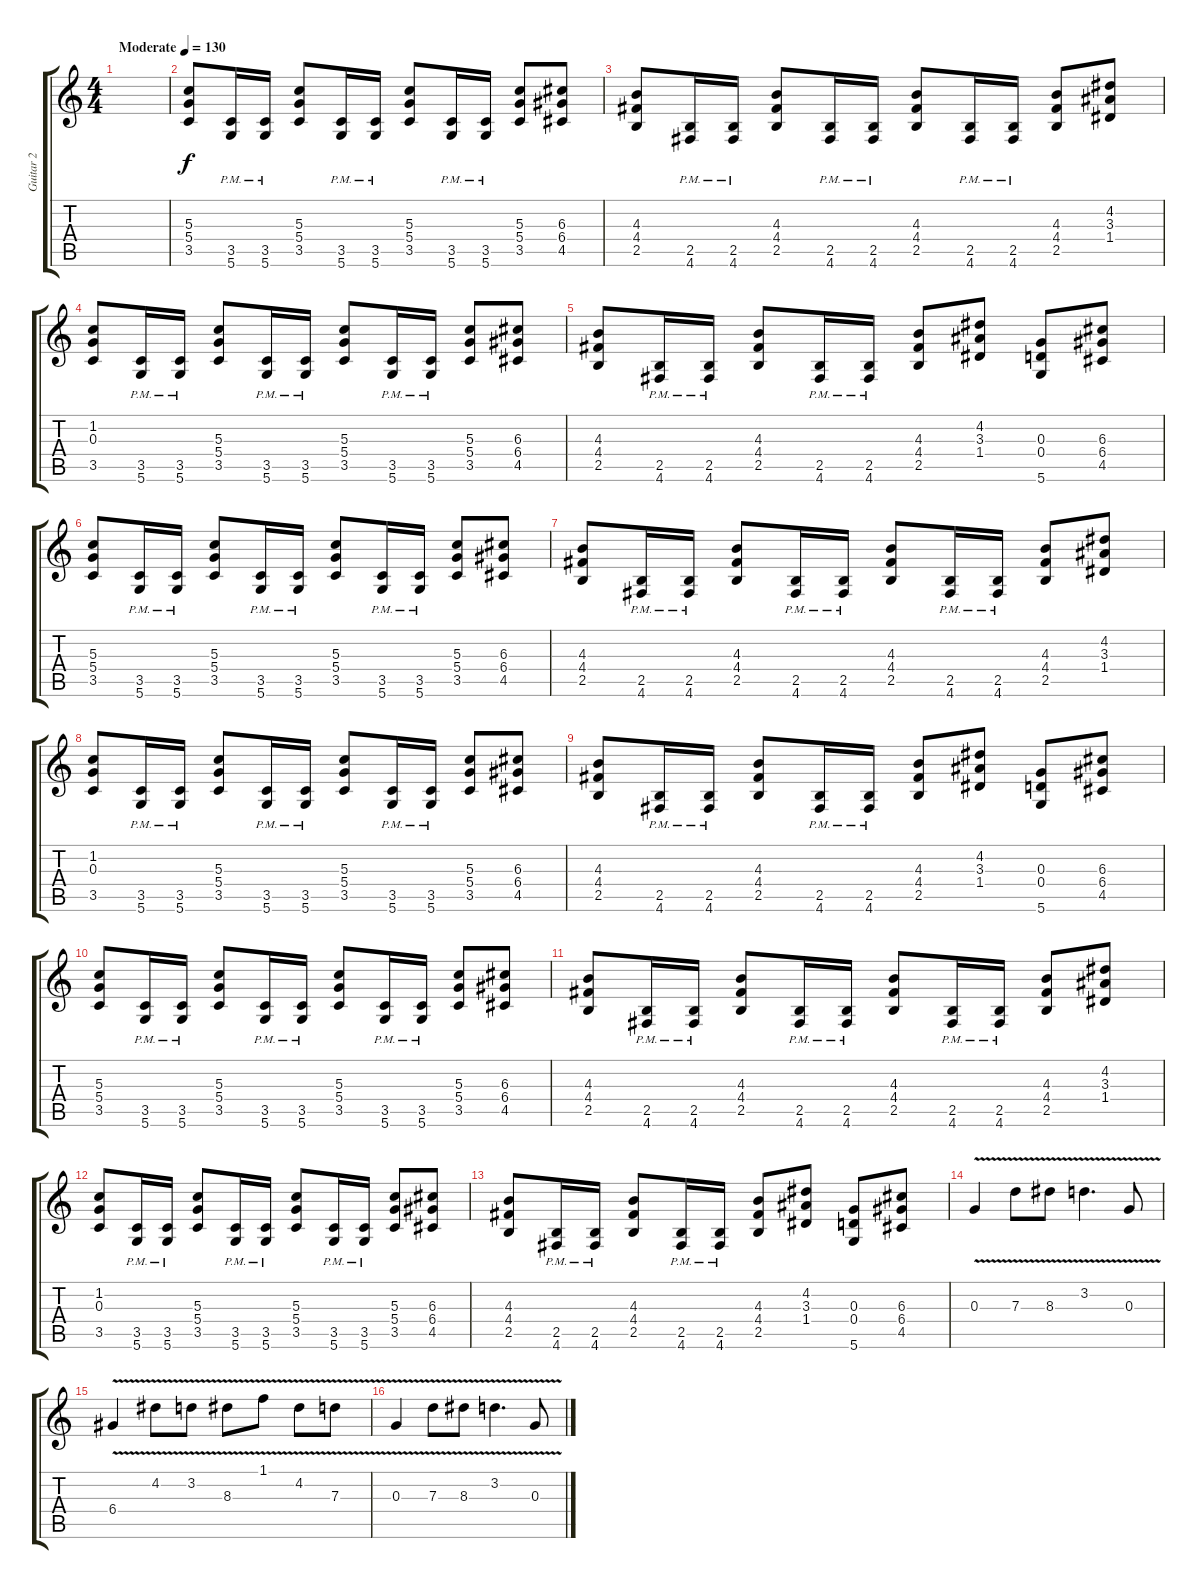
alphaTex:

\track ("Guitar 2" "Guitar 2") {instrument overdrivenguitar}
\staff {score tabs}
\tuning (E4 B3 G3 D3 A2 D2) {hide}
\ts (4 4)
\tempo (130 "Moderate")
\clef g2
\ks c
|
(5.3 5.4 3.5).8 (3.5{pm} 5.6{pm}).16 (3.5{pm} 5.6{pm}).16 (5.3 5.4 3.5).8 (3.5{pm} 5.6{pm}).16 (3.5{pm} 5.6{pm}).16 (5.3 5.4 3.5).8 (3.5{pm} 5.6{pm}).16 (3.5{pm} 5.6{pm}).16 (5.3 5.4 3.5).8 (6.3 6.4 4.5).8 |
(4.3 4.4 2.5).8 (2.5{pm} 4.6{pm}).16 (2.5{pm} 4.6{pm}).16 (4.3 4.4 2.5).8 (2.5{pm} 4.6{pm}).16 (2.5{pm} 4.6{pm}).16 (4.3 4.4 2.5).8 (2.5{pm} 4.6{pm}).16 (2.5{pm} 4.6{pm}).16 (4.3 4.4 2.5).8 (4.2 3.3 1.4).8 |
(1.2 0.3 3.5).8 (3.5{pm} 5.6{pm}).16 (3.5{pm} 5.6{pm}).16 (5.3 5.4 3.5).8 (3.5{pm} 5.6{pm}).16 (3.5{pm} 5.6{pm}).16 (5.3 5.4 3.5).8 (3.5{pm} 5.6{pm}).16 (3.5{pm} 5.6{pm}).16 (5.3 5.4 3.5).8 (6.3 6.4 4.5).8 |
(4.3 4.4 2.5).8 (2.5{pm} 4.6{pm}).16 (2.5{pm} 4.6{pm}).16 (4.3 4.4 2.5).8 (2.5{pm} 4.6{pm}).16 (2.5{pm} 4.6{pm}).16 (4.3 4.4 2.5).8 (4.2 3.3 1.4).8 (0.3 0.4 5.6).8 (6.3 6.4 4.5).8 |
(5.3 5.4 3.5).8 (3.5{pm} 5.6{pm}).16 (3.5{pm} 5.6{pm}).16 (5.3 5.4 3.5).8 (3.5{pm} 5.6{pm}).16 (3.5{pm} 5.6{pm}).16 (5.3 5.4 3.5).8 (3.5{pm} 5.6{pm}).16 (3.5{pm} 5.6{pm}).16 (5.3 5.4 3.5).8 (6.3 6.4 4.5).8 |
(4.3 4.4 2.5).8 (2.5{pm} 4.6{pm}).16 (2.5{pm} 4.6{pm}).16 (4.3 4.4 2.5).8 (2.5{pm} 4.6{pm}).16 (2.5{pm} 4.6{pm}).16 (4.3 4.4 2.5).8 (2.5{pm} 4.6{pm}).16 (2.5{pm} 4.6{pm}).16 (4.3 4.4 2.5).8 (4.2 3.3 1.4).8 |
(1.2 0.3 3.5).8 (3.5{pm} 5.6{pm}).16 (3.5{pm} 5.6{pm}).16 (5.3 5.4 3.5).8 (3.5{pm} 5.6{pm}).16 (3.5{pm} 5.6{pm}).16 (5.3 5.4 3.5).8 (3.5{pm} 5.6{pm}).16 (3.5{pm} 5.6{pm}).16 (5.3 5.4 3.5).8 (6.3 6.4 4.5).8 |
(4.3 4.4 2.5).8 (2.5{pm} 4.6{pm}).16 (2.5{pm} 4.6{pm}).16 (4.3 4.4 2.5).8 (2.5{pm} 4.6{pm}).16 (2.5{pm} 4.6{pm}).16 (4.3 4.4 2.5).8 (4.2 3.3 1.4).8 (0.3 0.4 5.6).8 (6.3 6.4 4.5).8 |
(5.3 5.4 3.5).8 (3.5{pm} 5.6{pm}).16 (3.5{pm} 5.6{pm}).16 (5.3 5.4 3.5).8 (3.5{pm} 5.6{pm}).16 (3.5{pm} 5.6{pm}).16 (5.3 5.4 3.5).8 (3.5{pm} 5.6{pm}).16 (3.5{pm} 5.6{pm}).16 (5.3 5.4 3.5).8 (6.3 6.4 4.5).8 |
(4.3 4.4 2.5).8 (2.5{pm} 4.6{pm}).16 (2.5{pm} 4.6{pm}).16 (4.3 4.4 2.5).8 (2.5{pm} 4.6{pm}).16 (2.5{pm} 4.6{pm}).16 (4.3 4.4 2.5).8 (2.5{pm} 4.6{pm}).16 (2.5{pm} 4.6{pm}).16 (4.3 4.4 2.5).8 (4.2 3.3 1.4).8 |
(1.2 0.3 3.5).8 (3.5{pm} 5.6{pm}).16 (3.5{pm} 5.6{pm}).16 (5.3 5.4 3.5).8 (3.5{pm} 5.6{pm}).16 (3.5{pm} 5.6{pm}).16 (5.3 5.4 3.5).8 (3.5{pm} 5.6{pm}).16 (3.5{pm} 5.6{pm}).16 (5.3 5.4 3.5).8 (6.3 6.4 4.5).8 |
(4.3 4.4 2.5).8 (2.5{pm} 4.6{pm}).16 (2.5{pm} 4.6{pm}).16 (4.3 4.4 2.5).8 (2.5{pm} 4.6{pm}).16 (2.5{pm} 4.6{pm}).16 (4.3 4.4 2.5).8 (4.2 3.3 1.4).8 (0.3 0.4 5.6).8 (6.3 6.4 4.5).8 |
0.3{v}.4 7.3{v}.8 8.3{v}.8 3.2{v}.4{d} 0.3{v}.8 |
6.4{v}.4 4.2{v}.8 3.2{v}.8 8.3{v}.8 1.1{v}.8 4.2{v}.8 7.3{v}.8 |
0.3{v}.4 7.3{v}.8 8.3{v}.8 3.2{v}.4{d} 0.3{v}.8
